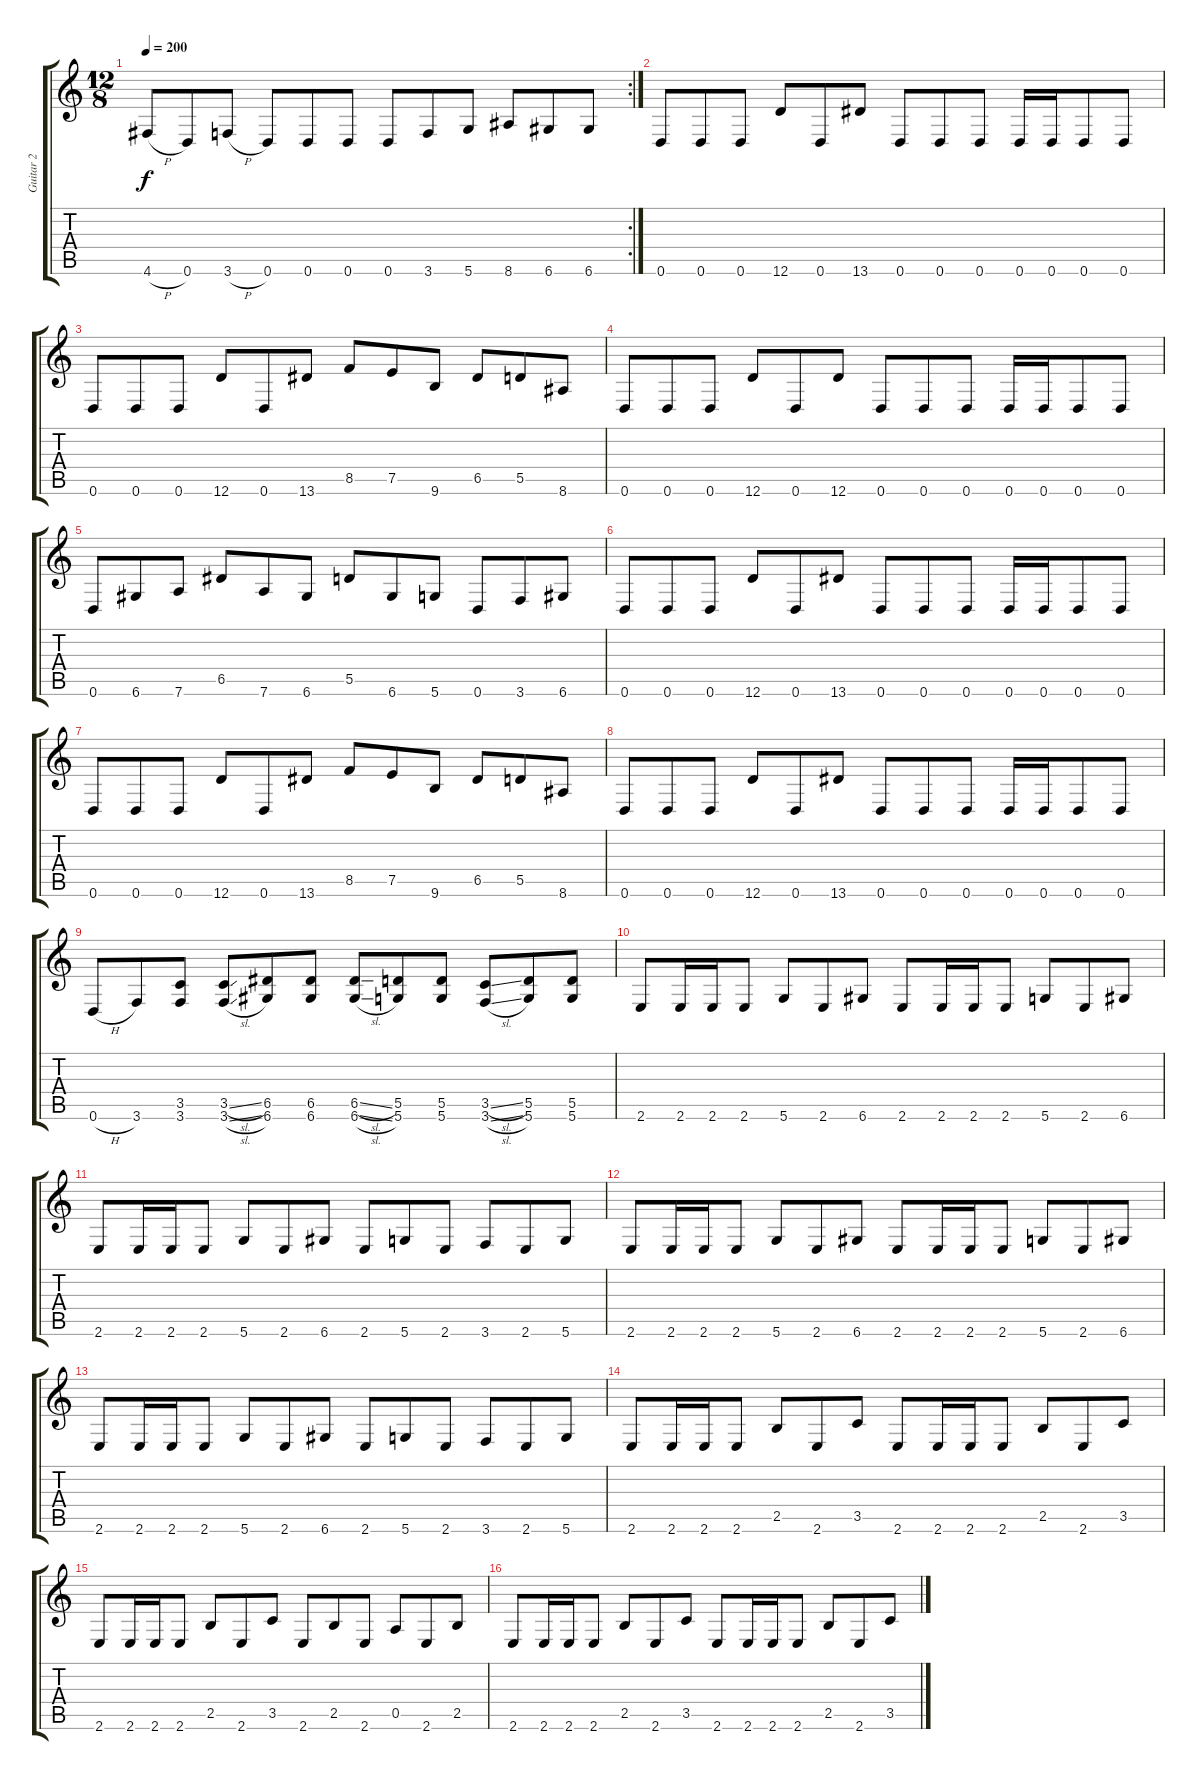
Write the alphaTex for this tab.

\track ("Guitar 2" "Guitar 2") {instrument distortionguitar}
\staff {score tabs}
\tuning (E4 B3 G3 D3 A2 D2) {hide}
\rc 2
\ts (12 8)
\tempo 200
\clef g2
\ks c
4.6{h}.8{dy f} 0.6.8 3.6{h}.8 0.6.8 0.6.8 0.6.8 0.6.8 3.6.8 5.6.8 8.6.8 6.6.8 6.6.8 |
0.6.8 0.6.8 0.6.8 12.6.8 0.6.8 13.6.8 0.6.8 0.6.8 0.6.8 0.6.16 0.6.16 0.6.8 0.6.8 |
0.6.8 0.6.8 0.6.8 12.6.8 0.6.8 13.6.8 8.5.8 7.5.8 9.6.8 6.5.8 5.5.8 8.6.8 |
0.6.8 0.6.8 0.6.8 12.6.8 0.6.8 12.6.8 0.6.8 0.6.8 0.6.8 0.6.16 0.6.16 0.6.8 0.6.8 |
0.6.8 6.6.8 7.6.8 6.5.8 7.6.8 6.6.8 5.5.8 6.6.8 5.6.8 0.6.8 3.6.8 6.6.8 |
0.6.8 0.6.8 0.6.8 12.6.8 0.6.8 13.6.8 0.6.8 0.6.8 0.6.8 0.6.16 0.6.16 0.6.8 0.6.8 |
0.6.8 0.6.8 0.6.8 12.6.8 0.6.8 13.6.8 8.5.8 7.5.8 9.6.8 6.5.8 5.5.8 8.6.8 |
0.6.8 0.6.8 0.6.8 12.6.8 0.6.8 13.6.8 0.6.8 0.6.8 0.6.8 0.6.16 0.6.16 0.6.8 0.6.8 |
0.6{h}.8 3.6.8 (3.5 3.6).8 (3.5{sl} 3.6{sl}).8 (6.5 6.6).8 (6.5 6.6).8 (6.5{sl} 6.6{sl}).8 (5.5 5.6).8 (5.5 5.6).8 (3.5{sl} 3.6{sl}).8 (5.5 5.6).8 (5.5 5.6).8 |
2.6.8 2.6.16 2.6.16 2.6.8 5.6.8 2.6.8 6.6.8 2.6.8 2.6.16 2.6.16 2.6.8 5.6.8 2.6.8 6.6.8 |
2.6.8 2.6.16 2.6.16 2.6.8 5.6.8 2.6.8 6.6.8 2.6.8 5.6.8 2.6.8 3.6.8 2.6.8 5.6.8 |
2.6.8 2.6.16 2.6.16 2.6.8 5.6.8 2.6.8 6.6.8 2.6.8 2.6.16 2.6.16 2.6.8 5.6.8 2.6.8 6.6.8 |
2.6.8 2.6.16 2.6.16 2.6.8 5.6.8 2.6.8 6.6.8 2.6.8 5.6.8 2.6.8 3.6.8 2.6.8 5.6.8 |
2.6.8 2.6.16 2.6.16 2.6.8 2.5.8 2.6.8 3.5.8 2.6.8 2.6.16 2.6.16 2.6.8 2.5.8 2.6.8 3.5.8 |
2.6.8 2.6.16 2.6.16 2.6.8 2.5.8 2.6.8 3.5.8 2.6.8 2.5.8 2.6.8 0.5.8 2.6.8 2.5.8 |
2.6.8 2.6.16 2.6.16 2.6.8 2.5.8 2.6.8 3.5.8 2.6.8 2.6.16 2.6.16 2.6.8 2.5.8 2.6.8 3.5.8
